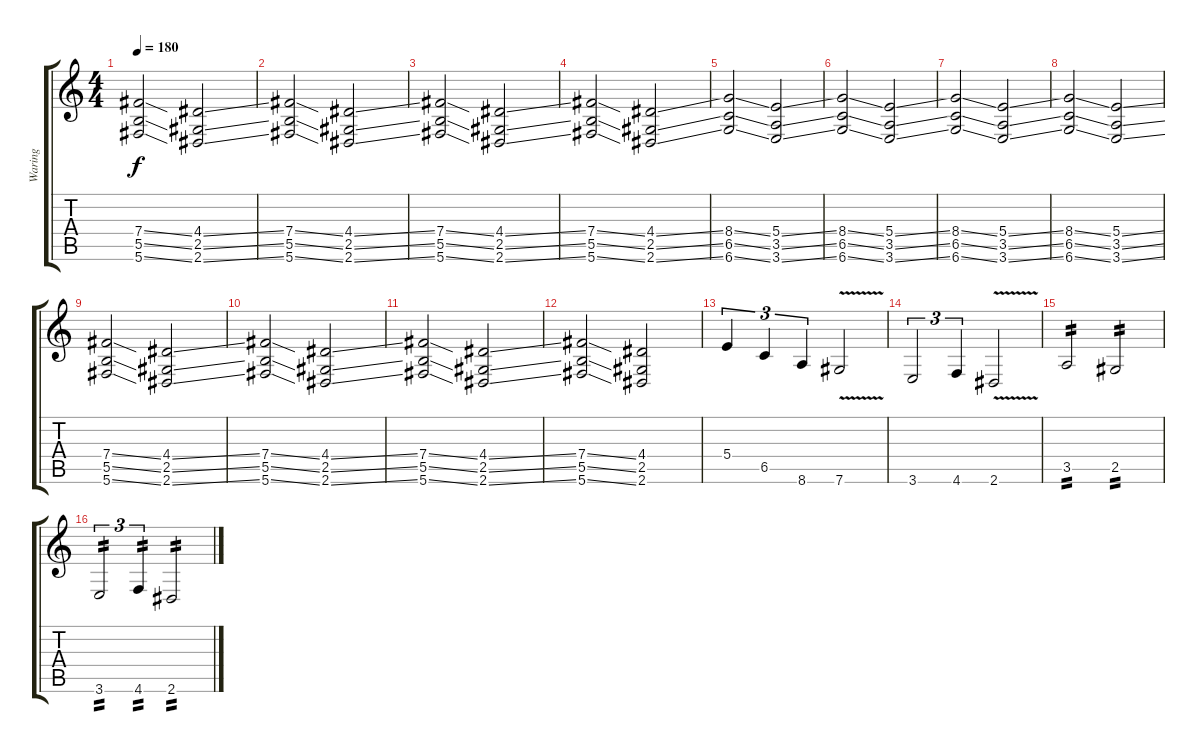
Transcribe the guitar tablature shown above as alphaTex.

\track ("Waring" "Waring") {instrument distortionguitar}
\staff {score tabs}
\tuning (Db4 Ab3 E3 B2 Gb2 Db2) {hide}
\ts (4 4)
\tempo 180
\clef g2
\ks c
(7.4{ss} 5.5{ss} 5.6{ss}).2{dy f} (4.4{ss} 2.5{ss} 2.6{ss}).2 |
(7.4{ss} 5.5{ss} 5.6{ss}).2 (4.4{ss} 2.5{ss} 2.6{ss}).2 |
(7.4{ss} 5.5{ss} 5.6{ss}).2 (4.4{ss} 2.5{ss} 2.6{ss}).2 |
(7.4{ss} 5.5{ss} 5.6{ss}).2 (4.4{ss} 2.5{ss} 2.6{ss}).2 |
(8.4{ss} 6.5{ss} 6.6{ss}).2 (5.4{ss} 3.5{ss} 3.6{ss}).2 |
(8.4{ss} 6.5{ss} 6.6{ss}).2 (5.4{ss} 3.5{ss} 3.6{ss}).2 |
(8.4{ss} 6.5{ss} 6.6{ss}).2 (5.4{ss} 3.5{ss} 3.6{ss}).2 |
(8.4{ss} 6.5{ss} 6.6{ss}).2 (5.4{ss} 3.5{ss} 3.6{ss}).2 |
(7.4{ss} 5.5{ss} 5.6{ss}).2 (4.4{ss} 2.5{ss} 2.6{ss}).2 |
(7.4{ss} 5.5{ss} 5.6{ss}).2 (4.4{ss} 2.5{ss} 2.6{ss}).2 |
(7.4{ss} 5.5{ss} 5.6{ss}).2 (4.4{ss} 2.5{ss} 2.6{ss}).2 |
(7.4{ss} 5.5{ss} 5.6{ss}).2 (4.4 2.5 2.6).2 |
5.4.4{tu (3 2)} 6.5.4{tu (3 2)} 8.6.4{tu (3 2)} 7.6{v}.2 |
3.6.2{tu (3 2)} 4.6.4{tu (3 2)} 2.6{v}.2 |
3.5.2{tp 2} 2.5.2{tp 2} |
3.6.2{tu (3 2) tp 2} 4.6.4{tu (3 2) tp 2} 2.6.2{tp 2}
